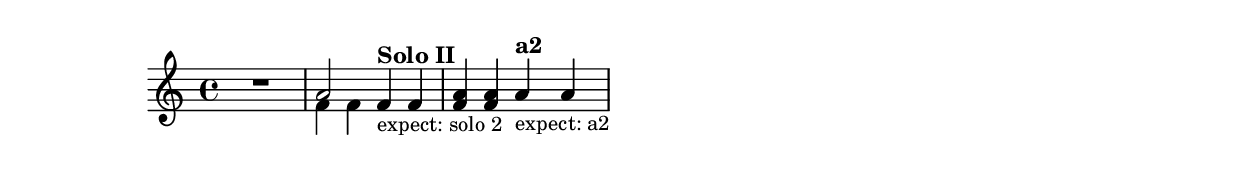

\header {
    texidoc ="The part combiner detects a2, solo1 and solo2, and prints
texts accordingly.

"

    
    }


\version "2.14.0"

\layout { ragged-right= ##t }

vone =  \relative a' { R1 a2    r4 r a a a a }
vtwo =  \relative a' { R1 f4 f4 f4 f f f a a  }
comm = { s1 s2 s4_\markup { \small "expect: solo 2" }
	 s4 s2 s4_\markup { \small "expect: a2"  } s4 } 
\new Staff <<
    \partcombine \vone \vtwo
    \comm
>>
 
